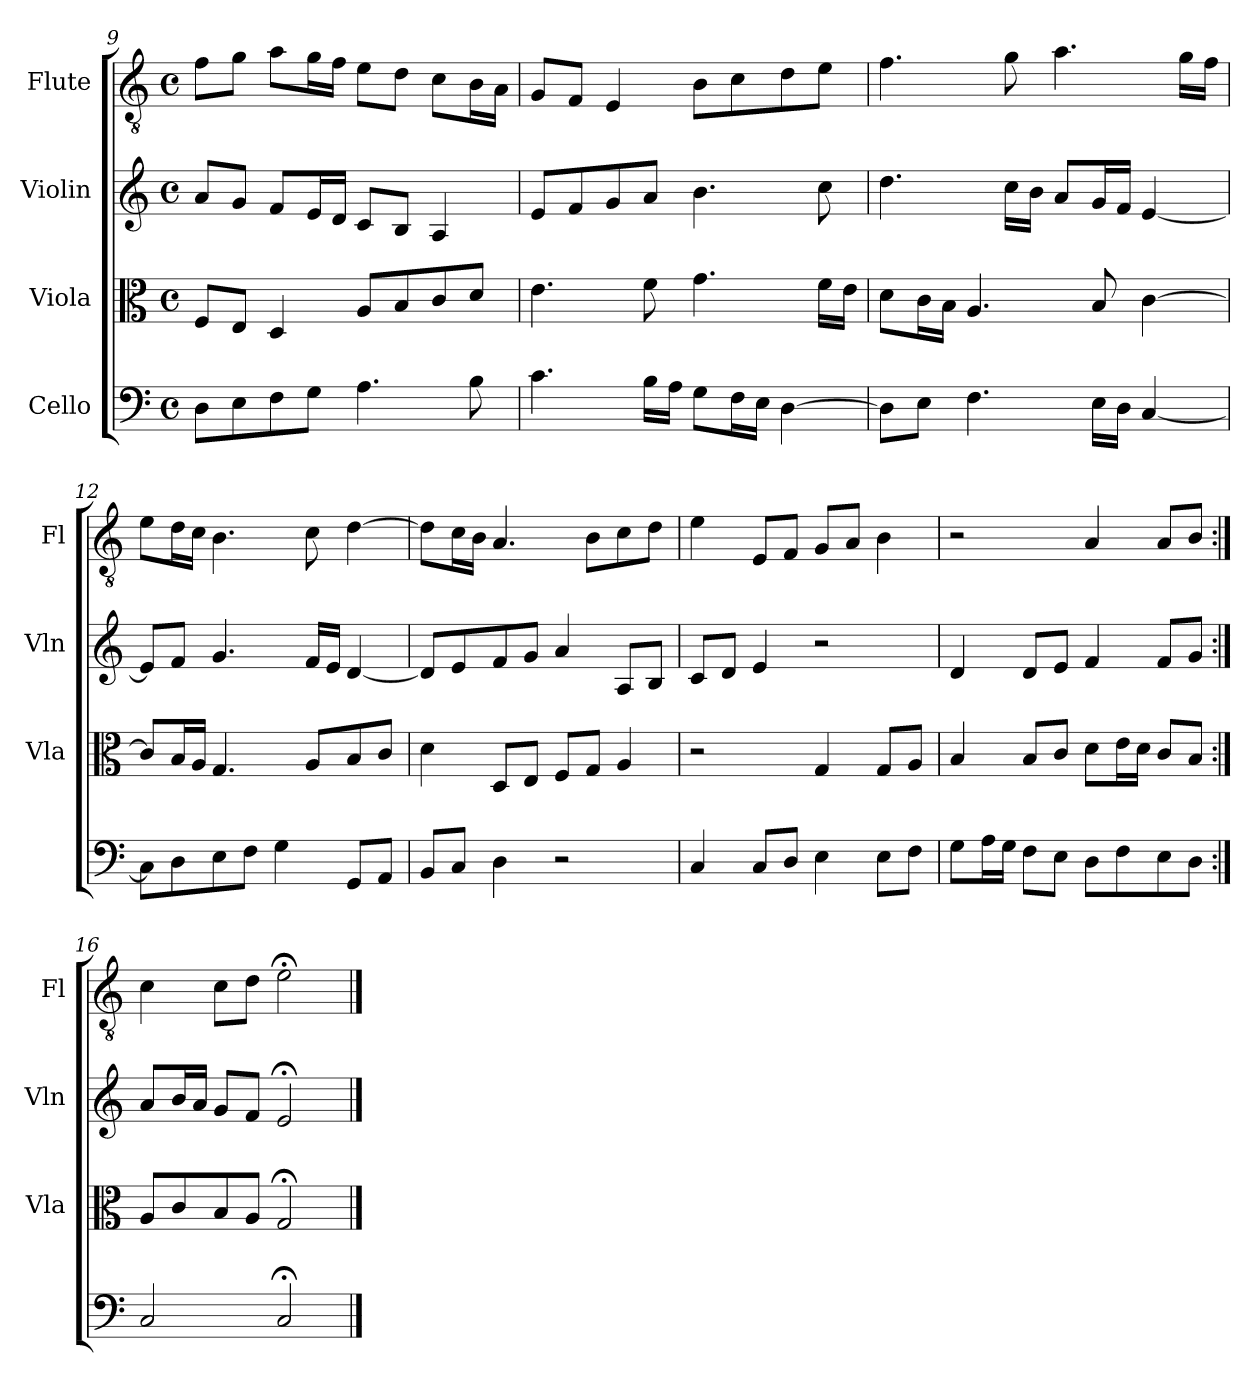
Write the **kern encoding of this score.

**kern	**kern	**kern	**kern
*part4	*part3	*part2	*part1
*staff4	*staff3	*staff2	*staff1
*I"Cello	*I"Viola	*I"Violin	*I"Flute
*	*I'Vla	*I'Vln	*I'Fl
*clefF4	*clefC3	*clefG2	*clefGv2
*ITrd-7c-12	*	*	*ITrd-7c-12
*k[]	*k[]	*k[]	*k[]
*M4/4	*M4/4	*M4/4	*M4/4
*met(c)	*met(c)	*met(c)	*met(c)
=9	=9	=9	=9
8d\L	8F/L	8a/L	8ff\L
8e\	8E/J	8g/J	8gg\J
8f\	4D/	8f/L	8aa\L
8g\J	.	16e/L	16gg\L
.	.	16d/JJ	16ff\JJ
4.a\	8A/L	8c/L	8ee\L
.	8B/	8B/J	8dd\J
.	8c/	4A/	8cc\L
8b\	8d/J	.	16b\L
.	.	.	16a\JJ
=10	=10	=10	=10
4.cc\	4.e\	8e/L	8g/L
.	.	8f/	8f/J
.	.	8g/	4e/
16b\LL	8f\	8a/J	.
16a\JJ	.	.	.
8g\L	4.g\	4.b\	8b\L
16f\L	.	.	8cc\
16e\JJ	.	.	.
[4d\	.	.	8dd\
.	16f\LL	8cc\	8ee\J
.	16e\JJ	.	.
!!LO:LB:g=z
=11	=11	=11	=11
8d\L]	8d\L	4.dd\	4.ff\
8e\J	16c\L	.	.
.	16B\JJ	.	.
4.f\	4.A/	.	.
.	.	16cc\LL	8gg\
.	.	16b\JJ	.
.	.	8a/L	4.aa\
16e\LL	8B/	16g/L	.
16d\JJ	.	16f/JJ	.
[4c/	[4c\	[4e/	.
.	.	.	16gg\LL
.	.	.	16ff\JJ
=12	=12	=12	=12
8c\L]	8c/L]	8e/L]	8ee\L
8d\	16B/L	8f/J	16dd\L
.	16A/JJ	.	16cc\JJ
8e\	4.G/	4.g/	4.b\
8f\J	.	.	.
4g\	.	.	.
.	8A/L	16f/LL	8cc\
.	.	16e/JJ	.
8G/L	8B/	[4d/	[4dd\
8A/J	8c/J	.	.
=13	=13	=13	=13
8B/L	4d\	8d/L]	8dd\L]
8c/J	.	8e/	16cc\L
.	.	.	16b\JJ
4d\	8D/L	8f/	4.a/
.	8E/J	8g/J	.
2r	8F/L	4a/	.
.	8G/J	.	8b\L
.	4A/	8A/L	8cc\
.	.	8B/J	8dd\J
!!LO:LB:g=z
=14	=14	=14	=14
4c/	2r	8c/L	4ee\
.	.	8d/J	.
8c/L	.	4e/	8e/L
8d/J	.	.	8f/J
4e\	4G/	2r	8g/L
.	.	.	8a/J
8e\L	8G/L	.	4b\
8f\J	8A/J	.	.
=15	=15	=15	=15
8g\L	4B/	4d/	2r
16a\L	.	.	.
16g\JJ	.	.	.
8f\L	8B/L	8d/L	.
8e\J	8c/J	8e/J	.
8d\L	8d\L	4f/	4a/
8f\	16e\L	.	.
.	16d\JJ	.	.
8e\	8c/L	8f/L	8a/L
8d\J	8B/J	8g/J	8b/J
=16:|!	=16:|!	=16:|!	=16:|!
2c/	8A/L	8a/L	4cc\
.	8c/	16b/L	.
.	.	16a/JJ	.
.	8B/	8g/L	8cc\L
.	8A/J	8f/J	8dd\J
2c;</	2G;</	2e;</	2ee;<\
==	==	==	==
*-	*-	*-	*-
